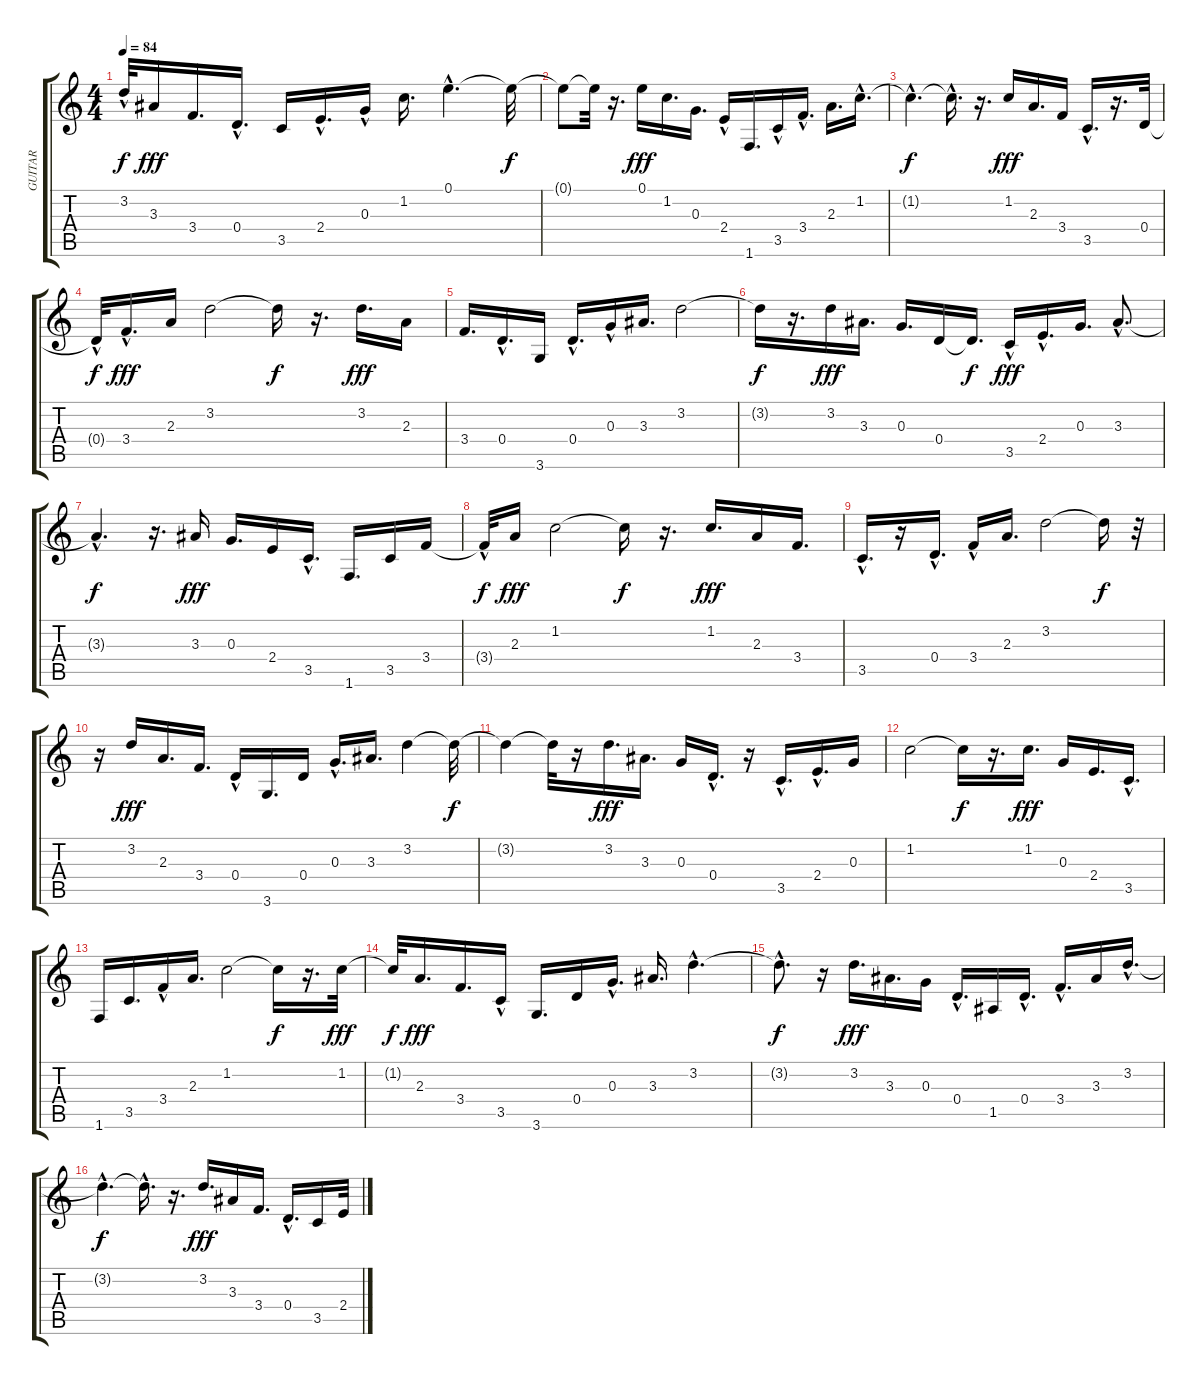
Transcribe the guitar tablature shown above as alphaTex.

\track ("GUITAR" "GUITAR") {instrument acousticguitarsteel}
\staff {score tabs}
\tuning (E4 B3 G3 D3 A2 E2) {hide}
\ts (4 4)
\tempo 84
\clef g2
\ks c
3.2{hac t}.32{dy f} 3.3.16{dy fff} 3.4.16{d} 0.4{hac}.16{d} 3.5.16 2.4{hac}.16{d} 0.3{hac}.16 1.2.16{d} 0.1{hac}.4{d} 0.1{t}.32{dy f} |
0.1{t}.8 0.1{t}.32 r.16{d} 0.1.16{dy fff} 1.2.16{d} 0.3.16{d} 2.4{hac}.16 1.6.16{d} 3.5{hac}.16 3.4{hac}.16{d} 2.3.16{d} 1.2{hac}.16{d} |
1.2{hac t}.4{d dy f} 1.2{hac t}.16{d} r.16{d} 1.2.16{dy fff} 2.3.16{d} 3.4.16 3.5{hac}.16{d} r.16{d} 0.4.32 |
0.4{hac t}.32{dy f} 3.4{hac}.16{d dy fff} 2.3.16 3.2.2 3.2{t}.16{dy f} r.16{d} 3.2.16{d dy fff} 2.3.16 |
3.4.16{d} 0.4{hac}.16{d} 3.6.16 0.4{hac}.16{d} 0.3{hac}.16 3.3.16{d} 3.2.2 |
3.2{t}.16{dy f} r.16{d} 3.2.16{dy fff} 3.3.16{d} 0.3.16{d} 0.4.16 0.4{t}.16{d dy f} 3.5{hac}.16{dy fff} 2.4{hac}.16{d} 0.3.16{d} 3.3{hac}.8{d} |
3.3{hac t}.4{d dy f} r.16{d} 3.3.16{dy fff} 0.3.16{d} 2.4.16 3.5{hac}.16{d} 1.6.16{d} 3.5.16 3.4.16 |
3.4{hac t}.32{dy f} 2.3.16{dy fff} 1.2.2 1.2{t}.16{dy f} r.16{d} 1.2.16{d dy fff} 2.3.16 3.4.16{d} |
3.5{hac}.16{d} r.16 0.4{hac}.16{d} 3.4{hac}.16 2.3.16{d} 3.2.2 3.2{t}.16{dy f} r.32 |
r.16 3.2.16{dy fff} 2.3.16{d} 3.4.16{d} 0.4{hac}.16 3.6.16{d} 0.4.16 0.3{hac}.16{d} 3.3.16{d} 3.2.4 3.2{t}.32{dy f} |
3.2{t}.4 3.2{t}.32 r.16 3.2.16{d dy fff} 3.3.16{d} 0.3.16 0.4{hac}.16{d} r.16 3.5{hac}.16{d} 2.4{hac}.16{d} 0.3.16 |
1.2.2 1.2{t}.16{dy f} r.16{d} 1.2.16{d dy fff} 0.3.16 2.4.16{d} 3.5{hac}.16{d} |
1.6.16 3.5.16{d} 3.4{hac}.16 2.3.16{d} 1.2.2 1.2{t}.16{dy f} r.16{d} 1.2.32{dy fff} |
1.2{t}.32{dy f} 2.3.16{d dy fff} 3.4.16{d} 3.5{hac}.16 3.6.16{d} 0.4.16 0.3{hac}.16{d} 3.3.16{d} 3.2{hac}.4{d} |
3.2{hac t}.8{d dy f} r.16 3.2.16{d dy fff} 3.3.16{d} 0.3.16 0.4{hac}.16{d} 1.5.16 0.4{hac}.16{d} 3.4{hac}.16{d} 3.3.16 3.2{hac}.16{d} |
3.2{hac t}.4{d dy f} 3.2{hac t}.16{d} r.16{d} 3.2.16{d dy fff} 3.3.16 3.4.16{d} 0.4{hac}.16{d} 3.5.16 2.4.32
